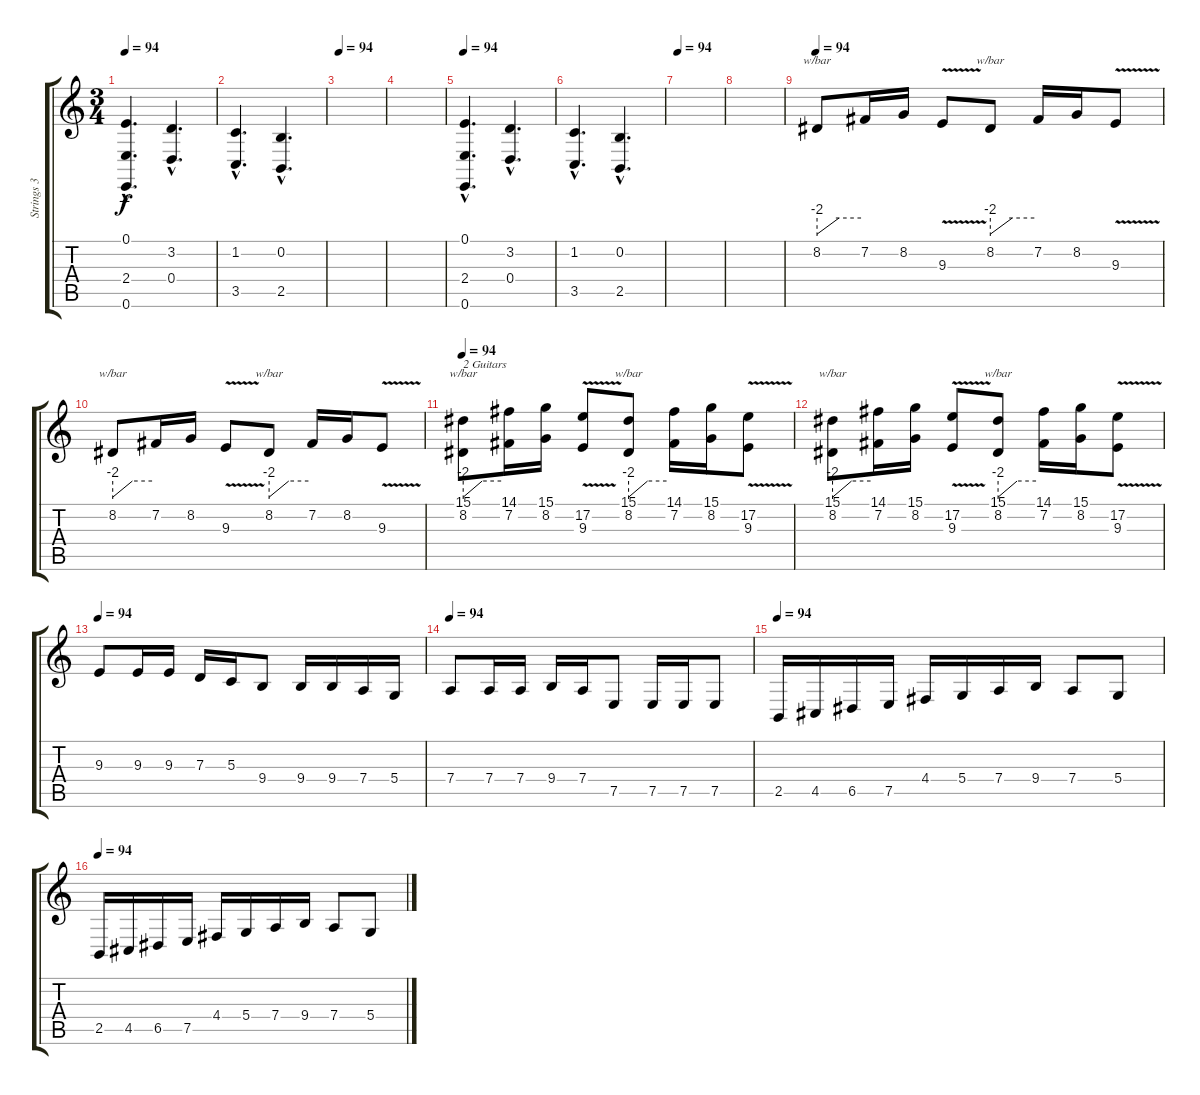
\track ("Strings 3" "Strings 3") {instrument stringensemble1}
\staff {score tabs}
\tuning (E4 B3 G3 D3 A2 E2) {hide}
\ts (3 4)
\tempo 94
\clef g2
\ks c
(0.1{hac} 2.4{hac} 0.6{hac}).4{d dy f} (3.2{hac} 0.4{hac}).4{d} |
(1.2{hac} 3.5{hac}).4{d} (0.2{hac} 2.5{hac}).4{d} |
\tempo 94
|
|
\tempo 94
(0.1{hac} 2.4{hac} 0.6{hac}).4{d} (3.2{hac} 0.4{hac}).4{d} |
(1.2{hac} 3.5{hac}).4{d} (0.2{hac} 2.5{hac}).4{d} |
\tempo 94
|
|
\tempo 94
8.2.8{tbe (custom default 0 -8 30 0 60 0) volume 16 balance 0} 7.2.16 8.2.16 9.3{v}.8 8.2.8{tbe (custom default 0 -8 30 0 60 0)} 7.2.16 8.2.16 9.3{v}.8 |
8.2.8{tbe (custom default 0 -8 30 0 60 0) volume 16 balance 0} 7.2.16 8.2.16 9.3{v}.8 8.2.8{tbe (custom default 0 -8 30 0 60 0)} 7.2.16 8.2.16 9.3{v}.8 |
\tempo 94
(15.1 8.2).8{tbe (custom default 0 -8 30 0 60 0) txt "2 Guitars" volume 16 balance 0} (14.1 7.2).16 (15.1 8.2).16 (17.2 9.3{v}).8 (15.1 8.2).8{tbe (custom default 0 -8 30 0 60 0)} (14.1 7.2).16 (15.1 8.2).16 (17.2 9.3{v}).8 |
(15.1 8.2).8{tbe (custom default 0 -8 30 0 60 0) volume 16 balance 0} (14.1 7.2).16 (15.1 8.2).16 (17.2 9.3{v}).8 (15.1 8.2).8{tbe (custom default 0 -8 30 0 60 0)} (14.1 7.2).16 (15.1 8.2).16 (17.2 9.3{v}).8 |
\tempo 94
9.3.8 9.3.16 9.3.16 7.3.16 5.3.16 9.4.8 9.4.16 9.4.16 7.4.16 5.4.16 |
\tempo 94
7.4.8 7.4.16 7.4.16 9.4.16 7.4.16 7.5.8 7.5.16 7.5.16 7.5.8 |
\tempo 94
2.5.16 4.5.16 6.5.16 7.5.16 4.4.16 5.4.16 7.4.16 9.4.16 7.4.8 5.4.8 |
\tempo 94
2.5.16 4.5.16 6.5.16 7.5.16 4.4.16 5.4.16 7.4.16 9.4.16 7.4.8 5.4.8
